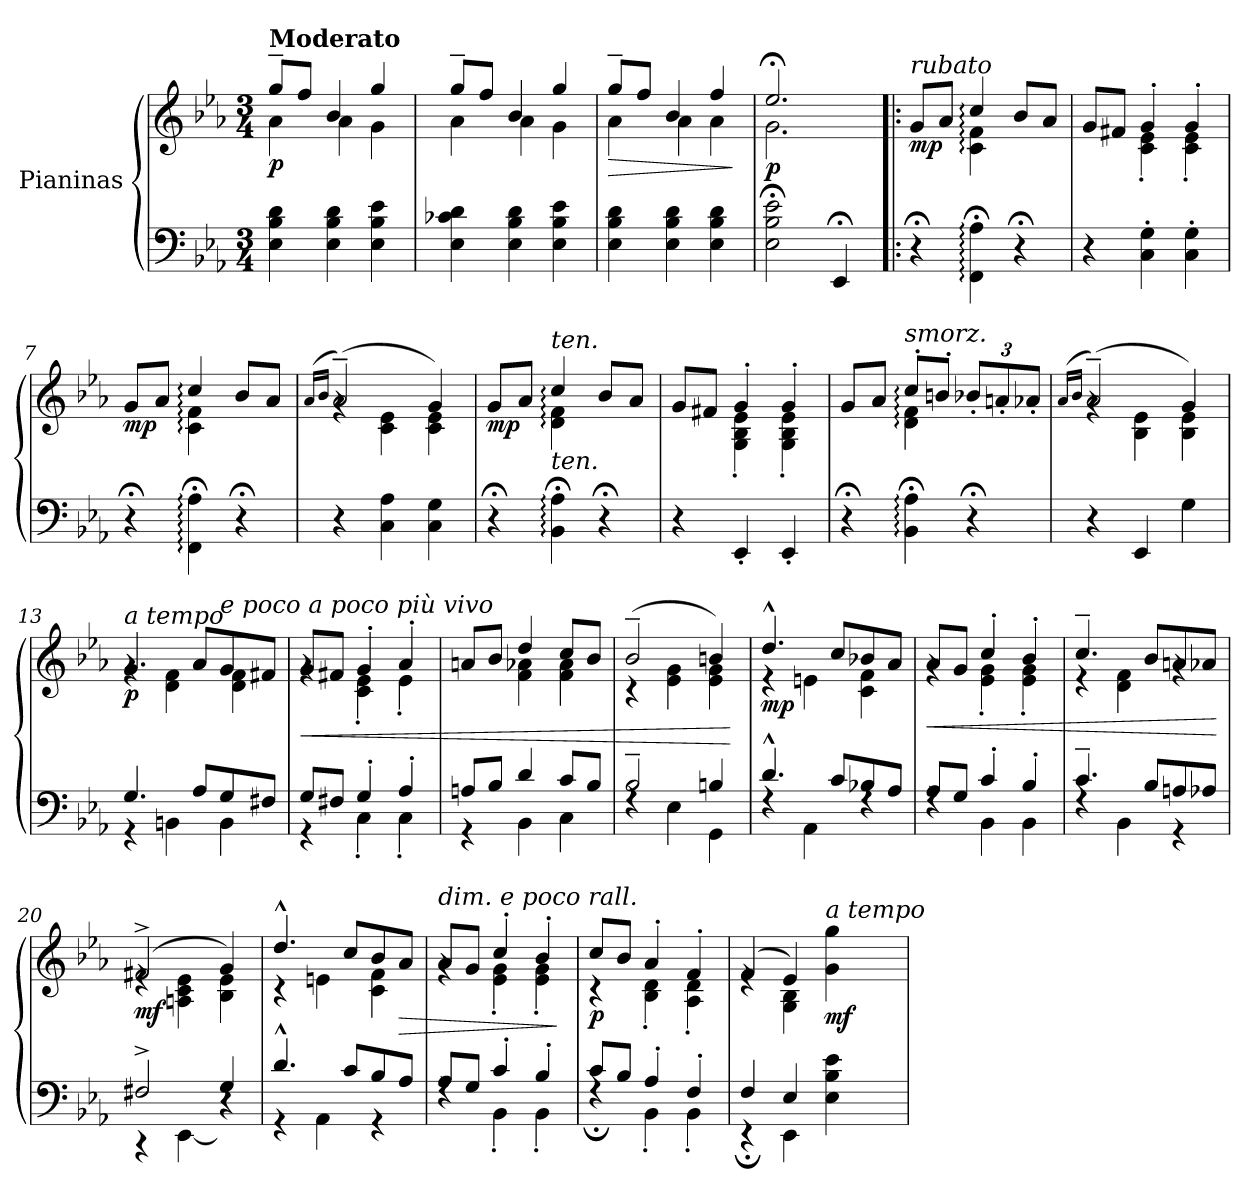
**kern	**kern	**dynam
*part1	*part1	*part1
*staff2	*staff1	*staff1/2
*I"Pianinas	*	*
*clefF4	*clefG2	*
*k[b-e-a-]	*k[b-e-a-]	*
*M3/4	*M3/4	*
*MM179	*MM179	*
=1	=1	=1
*	*^	*
!	!LO:TX:a:B:t=Moderato	!	!
!	!	!	!LO:DY:b
4E-\ 4B-\ 4d\	8gg~/L	4a-\	p
.	8ff/J	.	.
4E-\ 4B-\ 4d\	4b-/	4a-\	.
4E-\ 4B-\ 4e-\	4gg/	4g\	.
=2	=2	=2	=2
4E-\ 4c-X\ 4d\	8gg~/L	4a-\	.
.	8ff/J	.	.
4E-\ 4B-\ 4d\	4b-/	4a-\	.
4E-\ 4B-\ 4e-\	4gg/	4g\	.
=3	=3	=3	=3
!	!	!	!LO:HP:b
4E-\ 4B-\ 4d\	8gg~/L	4a-\	>
.	8ff/J	.	.
4E-\ 4B-\ 4d\	4b-/	4a-\	.
4E-\ 4B-\ 4d\	4ff/	4a-\	.
*	*v	*v	*
.	.	]
=4	=4	=4
*	*^	*
!	!	!	!LO:DY:b
2E-\;< 2B-\;< 2e-\;<	2.ee-;</	2.g\	p
4EE-;</	.	.	.
=5!|:	=5!|:	=5!|:	=5!|:
*	*MM160	*	*
!	!LO:TX:a:i:t=rubato	!	!
!	!	!	!LO:DY:b
4r;<	8g/L	4ryy	mp
.	8a-/J	.	.
4FF\;<: 4A-\;<:	4cc:/	4c\: 4f\:	.
4r;<	8b-/L	4ryy	.
.	8a-/J	.	.
=6	=6	=6	=6
4r	8g/L	4ryy	.
.	8f#X/J	.	.
4C\' 4G\'	4g'/	4c\' 4e-\'	.
4C\' 4G\'	4g'/	4c\' 4e-\'	.
!!LO:LB:g=z	!!
=7	=7	=7	=7
!	!	!	!LO:DY:b
4r;<	8g/L	4ryy	mp
.	8a-/J	.	.
4FF\;<: 4A-\;<:	4cc:/	4c\: 4f\:	.
4r;<	8b-/L	4ryy	.
.	8a-/J	.	.
=8	=8	=8	=8
.	(16qa-/LL	.	.
.	16qb-/JJ	.	.
4r	(2a-~/)	4rg	.
4C\ 4A-\	.	4c\ 4e-\	.
4C\ 4G\	4g/)	4c\ 4e-\	.
=9	=9	=9	=9
!	!	!	!LO:DY:b
4r;<	8g/L	4ryy	mp
.	8a-/J	.	.
!	!LO:TX:a:i:t=ten.	!	!
!LO:TX:a:i:t=ten.	!	!	!
4BB-\;<: 4A-\;<:	4cc:/	4d\: 4f\:	.
4r;<	8b-/L	4ryy	.
.	8a-/J	.	.
=10	=10	=10	=10
4r	8g/L	4ryy	.
.	8f#X/J	.	.
4EE-'/	4g'/	4G\' 4B-\' 4e-\'	.
4EE-'/	4g'/	4G\' 4B-\' 4e-\'	.
=11	=11	=11	=11
4r;<	8g/L	4ryy	.
.	8a-/J	.	.
!	!LO:TX:a:i:t=smorz.	!	!
4BB-\;<: 4A-\;<:	8cc:'/L	4d\: 4f\:	.
.	8bn'/J	.	.
*	*Xbrackettup	*	*
4r;<	12b-X'/L	4ryy	.
.	12an'/	.	.
.	12a-X'/J	.	.
=12	=12	=12	=12
.	(16qa-/LL	.	.
.	16qb-/JJ	.	.
4r	(2a-~/)	4rg	.
4EE-/	.	4B-\ 4e-\	.
4G\	4g/)	4B-\ 4e-\	.
!!LO:LB:g=z	!!
=13	=13	=13	=13
*^	*	*	*
!	!	!LO:TX:a:i:t=a tempo	!	!
!	!	!	!	!LO:DY:b
4.G/	4r	4.g/	4rg	p
.	4BBn\	.	4d\ 4f\	.
8A-/L	.	8a-/L	.	.
!	!	!LO:TX:a:i:t=e poco a poco più vivo	!	!
8G/	4BB\	8g/	4d\ 4f\	.
8F#X/J	.	8f#X/J	.	.
=14	=14	=14	=14	=14
!	!	!	!	!LO:HP:b
8G/L	4r	8g/L	4rg	<
8F#X/J	.	8f#X/J	.	.
4G'/	4C'\	4g'/	4c\' 4e-\'	.
4A-'/	4C'\	4a-'/	4e-'\	.
=15	=15	=15	=15	=15
8An/L	4r	8an/L	4ryy	.
8B-/J	.	8b-/J	.	.
4d/	4BB-\	4dd/	4f\ 4a-X\	.
8c/L	4C\	8cc/L	4f\ 4a-\	.
8B-/J	.	8b-/J	.	.
=16	=16	=16	=16	=16
2B-~/	4rF	(2b-~/	4r	.
.	4E-\	.	4e-\ 4g\	.
4Bn/	4GG\	4bn/)	4e-\ 4g\	.
*v	*v	*	*	*
*	*v	*v	*
.	.	[
=17	=17	=17
*^	*^	*
!	!	!	!	!LO:DY:b
4.d^^/	4rF	4.dd^^/	4r	mp
.	4AA-\	.	4en\	.
8c/L	.	8cc/L	.	.
8B-X/	4rF	8b-X/	4c\ 4f\	.
8A-/J	.	8a-/J	.	.
=18	=18	=18	=18	=18
!	!	!	!	!LO:HP:b
8A-/L	4rF	8a-/L	4rg	<
8G/J	.	8g/J	.	.
4c'/	4BB-\	4cc'/	4e-\' 4g\'	.
4B-'/	4BB-\	4b-'/	4e-\' 4g\'	.
!!LO:LB:g=z	!!
=19	=19	=19	=19	=19
4.c~/	4rF	4.cc~/	4r	.
.	4BB-\	.	4d\ 4f\	.
8B-/L	.	8b-/L	.	.
8An/	4r	8an/	4rg	.
8A-X/J	.	8a-X/J	.	.
*v	*v	*	*	*
*	*v	*v	*
.	.	[
=20	=20	=20
*^	*^	*
*	*^	*	*	*
!	!	!	!	!	!LO:DY:b
2F#X^/	4r	2ryy	(2f#X^/	4re	mf
.	[4EE-\	.	.	4An\ 4c\ 4e-\	.
4G/	4r	4EE-\yy]	4g/)	4B-\ 4e-\	.
*	*v	*v	*	*	*
=21	=21	=21	=21	=21
4.d^^/	4r	4.dd^^/	4r	.
.	4AA-\	.	4en\	.
8c/L	.	8cc/L	.	.
8B-/	4r	8b-/	4c\ 4f\	.
!	!	!	!	!LO:HP:b
8A-/J	.	8a-/J	.	>
=22	=22	=22	=22	=22
!	!	!LO:TX:a:i:t=dim. e poco rall.	!	!
8A-/L	4rF	8a-/L	4rg	.
8G/J	.	8g/J	.	.
4c'/	4BB-'\	4cc'/	4e-\' 4g\'	.
4B-'/	4BB-'\	4b-'/	4e-\' 4g\'	.
*v	*v	*	*	*
*	*v	*v	*
.	.	]
=23	=23	=23
*^	*^	*
!	!	!	!	!LO:DY:b
8c/L	4r;F	8cc/L	4r	p
8B-/J	.	8b-/J	.	.
4A-'/	4BB-'\	4a-'/	4B-\' 4d\'	.
4F'/	4BB-'\	4f'/	4A-\' 4d\'	.
=24	=24	=24	=24	=24
4F/	4r;	(4f/	4re	.
4E-/	4EE-\	4e-/)	4G\ 4B-\	.
*	*	*MM179	*	*
!	!	!LO:TX:a:i:t=a tempo	!	!
!	!	!	!	!LO:DY:b
4E-\ 4B-\ 4e-\	4ryy	4g\ 4gg\	4ryy	mf
*v	*v	*	*	*
*	*v	*v	*
=	=	=
*-	*-	*-
